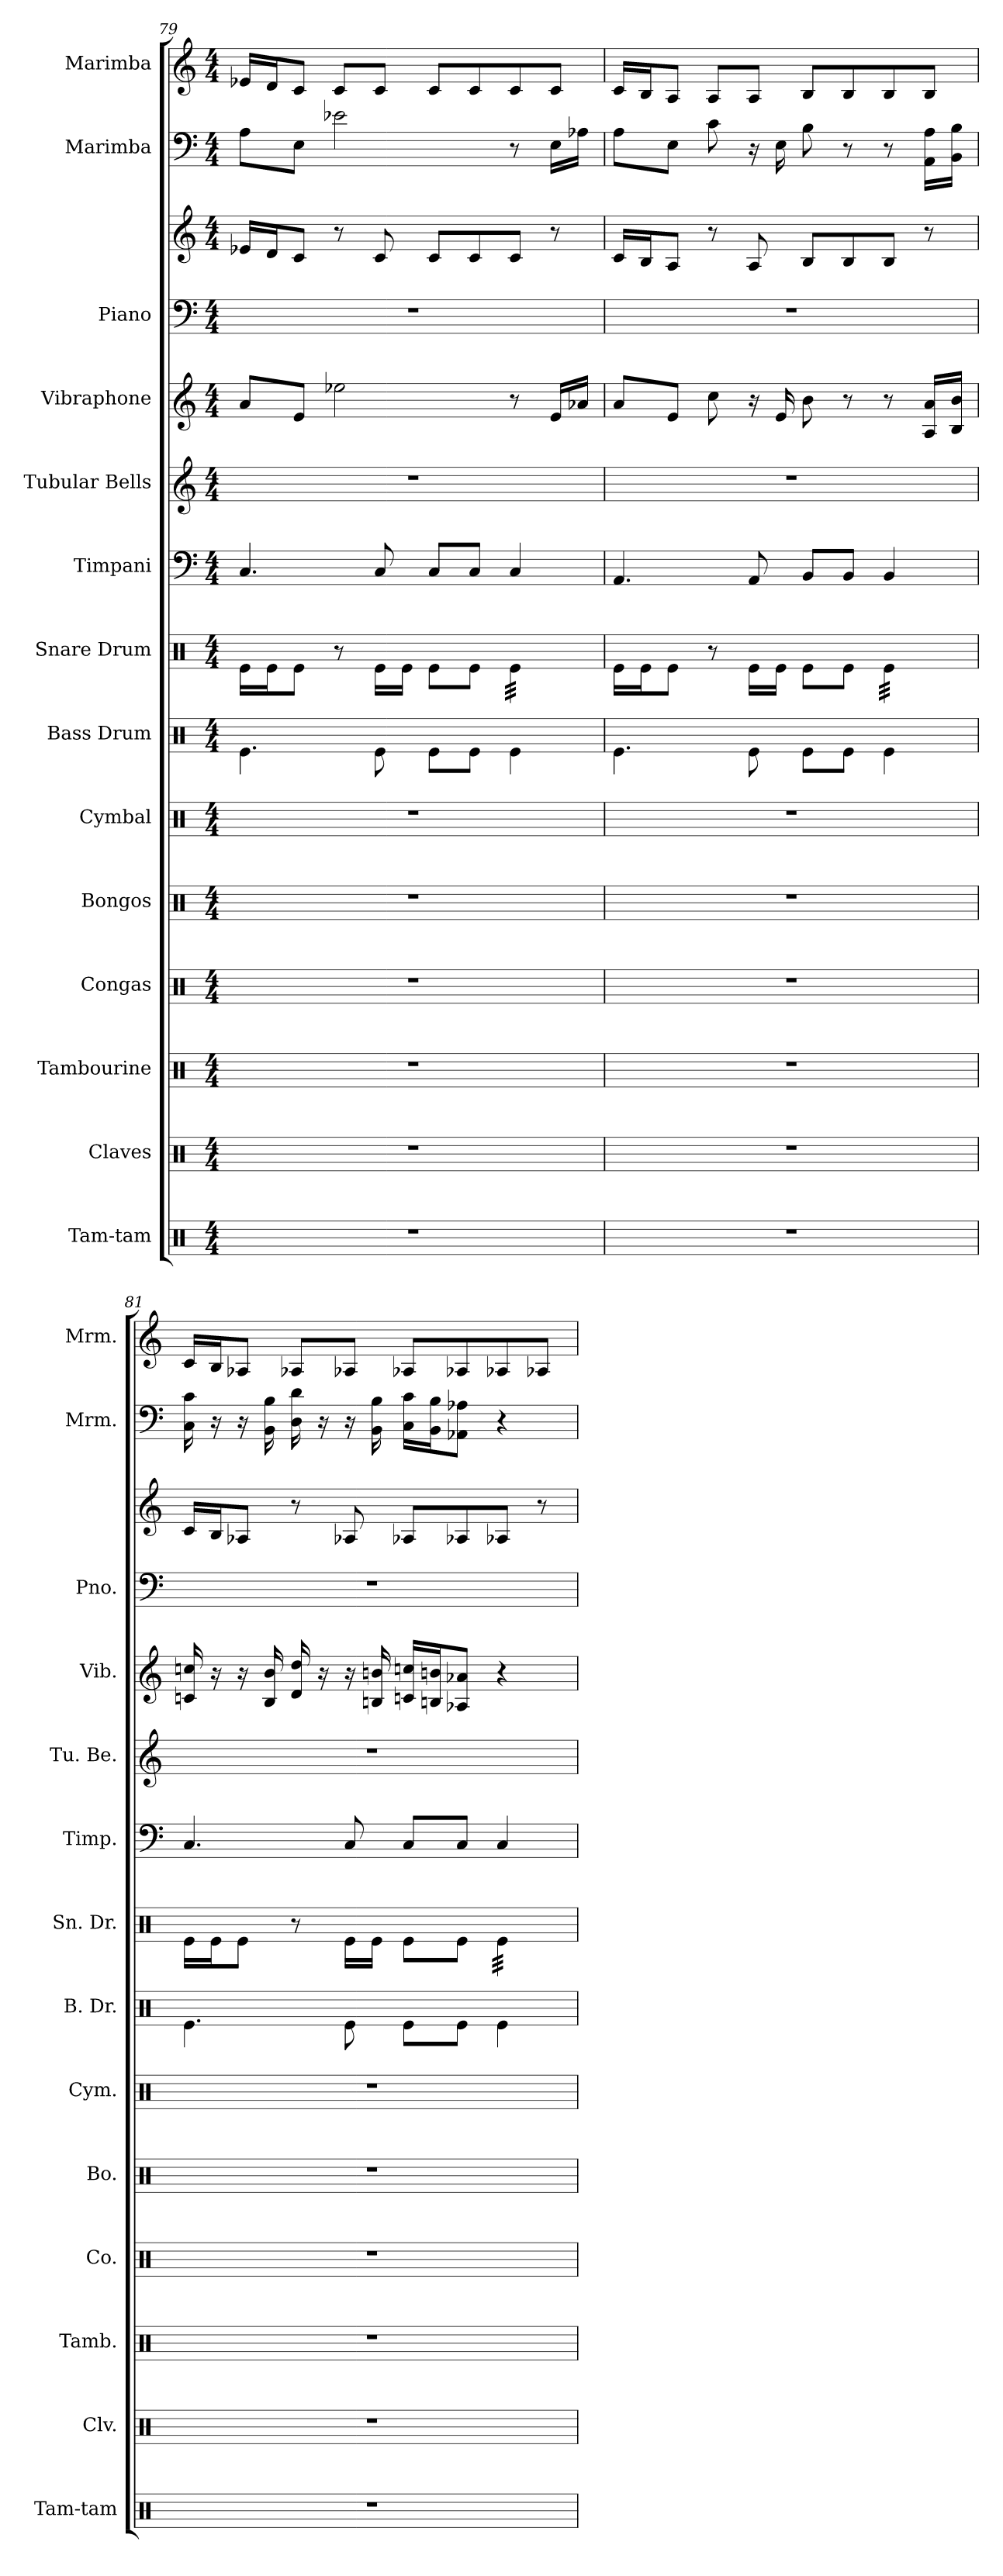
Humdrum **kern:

**kern	**kern	**kern	**kern	**kern	**kern	**kern	**kern	**kern	**kern	**kern	**kern	**kern	**kern	**kern
*part14	*part13	*part12	*part11	*part10	*part9	*part8	*part7	*part6	*part5	*part4	*part3	*part3	*part2	*part1
*staff15	*staff14	*staff13	*staff12	*staff11	*staff10	*staff9	*staff8	*staff7	*staff6	*staff5	*staff4	*staff3	*staff2	*staff1
*I"Tam-tam	*I"Claves	*I"Tambourine	*I"Congas	*I"Bongos	*I"Cymbal	*I"Bass Drum	*I"Snare Drum	*I"Timpani	*I"Tubular Bells	*I"Vibraphone	*I"Piano	*	*I"Marimba	*I"Marimba
*I'Tam-tam	*I'Clv.	*I'Tamb.	*I'Co.	*I'Bo.	*I'Cym.	*I'B. Dr.	*I'Sn. Dr.	*I'Timp.	*I'Tu. Be.	*I'Vib.	*I'Pno.	*	*I'Mrm.	*I'Mrm.
!!LO:PB:g=z
*clefX	*clefX	*clefX	*clefX	*clefX	*clefX	*clefX	*clefX	*clefF4	*clefG2	*clefG2	*clefF4	*clefG2	*clefF4	*clefG2
*k[]	*k[]	*k[]	*k[]	*k[]	*k[]	*k[]	*k[]	*k[]	*k[]	*k[]	*k[]	*k[]	*k[]	*k[]
*M4/4	*M4/4	*M4/4	*M4/4	*M4/4	*M4/4	*M4/4	*M4/4	*M4/4	*M4/4	*M4/4	*M4/4	*M4/4	*M4/4	*M4/4
=79	=79	=79	=79	=79	=79	=79	=79	=79	=79	=79	=79	=79	=79	=79
1r	1r	1r	1r	1r	1r	4.Re\	16Re\LL	4.C/	1r	8a/L	1r	16e-X/LL	8A\L	16e-X/LL
.	.	.	.	.	.	.	16Re\J	.	.	.	.	16d/J	.	16d/J
.	.	.	.	.	.	.	8Re\J	.	.	8e/J	.	8c/J	8E\J	8c/J
.	.	.	.	.	.	.	8r	.	.	2ee-X\	.	8r	2e-X\	8c/L
.	.	.	.	.	.	8Re\	16Re\LL	8C/	.	.	.	8c/	.	8c/J
.	.	.	.	.	.	.	16Re\JJ	.	.	.	.	.	.	.
.	.	.	.	.	.	8Re\L	8Re\L	8C/L	.	.	.	8c/L	.	8c/L
.	.	.	.	.	.	8Re\J	8Re\J	8C/J	.	.	.	8c/	.	8c/
*	*	*	*	*	*	*	*tremolo	*	*	*	*	*	*	*
.	.	.	.	.	.	4Re\	32Re\LLL	4C/	.	8r	.	8c/J	8r	8c/
.	.	.	.	.	.	.	32Re\	.	.	.	.	.	.	.
.	.	.	.	.	.	.	32Re\	.	.	.	.	.	.	.
.	.	.	.	.	.	.	32Re\	.	.	.	.	.	.	.
.	.	.	.	.	.	.	32Re\	.	.	16e/LL	.	8r	16E\LL	8c/J
.	.	.	.	.	.	.	32Re\	.	.	.	.	.	.	.
.	.	.	.	.	.	.	32Re\	.	.	16a-X/JJ	.	.	16A-X\JJ	.
.	.	.	.	.	.	.	32Re\JJJ	.	.	.	.	.	.	.
*	*	*	*	*	*	*	*Xtremolo	*	*	*	*	*	*	*
=80	=80	=80	=80	=80	=80	=80	=80	=80	=80	=80	=80	=80	=80	=80
1r	1r	1r	1r	1r	1r	4.Re\	16Re\LL	4.AA/	1r	8a/L	1r	16c/LL	8A\L	16c/LL
.	.	.	.	.	.	.	16Re\J	.	.	.	.	16B/J	.	16B/J
.	.	.	.	.	.	.	8Re\J	.	.	8e/J	.	8A/J	8E\J	8A/J
.	.	.	.	.	.	.	8r	.	.	8cc\	.	8r	8c\	8A/L
.	.	.	.	.	.	8Re\	16Re\LL	8AA/	.	16r	.	8A/	16r	8A/J
.	.	.	.	.	.	.	16Re\JJ	.	.	16e/	.	.	16E\	.
.	.	.	.	.	.	8Re\L	8Re\L	8BB/L	.	8b\	.	8B/L	8B\	8B/L
.	.	.	.	.	.	8Re\J	8Re\J	8BB/J	.	8r	.	8B/	8r	8B/
*	*	*	*	*	*	*	*tremolo	*	*	*	*	*	*	*
.	.	.	.	.	.	4Re\	32Re\LLL	4BB/	.	8r	.	8B/J	8r	8B/
.	.	.	.	.	.	.	32Re\	.	.	.	.	.	.	.
.	.	.	.	.	.	.	32Re\	.	.	.	.	.	.	.
.	.	.	.	.	.	.	32Re\	.	.	.	.	.	.	.
.	.	.	.	.	.	.	32Re\	.	.	16A/ 16a/LL	.	8r	16AA\ 16A\LL	8B/J
.	.	.	.	.	.	.	32Re\	.	.	.	.	.	.	.
.	.	.	.	.	.	.	32Re\	.	.	16B/ 16b/JJ	.	.	16BB\ 16B\JJ	.
.	.	.	.	.	.	.	32Re\JJJ	.	.	.	.	.	.	.
*	*	*	*	*	*	*	*Xtremolo	*	*	*	*	*	*	*
!!LO:PB:g=z
=81	=81	=81	=81	=81	=81	=81	=81	=81	=81	=81	=81	=81	=81	=81
1r	1r	1r	1r	1r	1r	4.Re\	16Re\LL	4.C/	1r	16cn/ 16ccn/	1r	16c/LL	16C\ 16c\	16c/LL
.	.	.	.	.	.	.	16Re\J	.	.	16r	.	16B/J	16r	16B/J
.	.	.	.	.	.	.	8Re\J	.	.	16r	.	8A-X/J	16r	8A-X/J
.	.	.	.	.	.	.	.	.	.	16B/ 16b/	.	.	16BB\ 16B\	.
.	.	.	.	.	.	.	8r	.	.	16d/ 16dd/	.	8r	16D\ 16d\	8A-X/L
.	.	.	.	.	.	.	.	.	.	16r	.	.	16r	.
.	.	.	.	.	.	8Re\	16Re\LL	8C/	.	16r	.	8A-X/	16r	8A-X/J
.	.	.	.	.	.	.	16Re\JJ	.	.	16Bn/ 16bn/	.	.	16BB\ 16B\	.
.	.	.	.	.	.	8Re\L	8Re\L	8C/L	.	16cn/ 16ccn/LL	.	8A-X/L	16C\ 16c\LL	8A-X/L
.	.	.	.	.	.	.	.	.	.	16Bn/ 16bn/J	.	.	16BB\ 16B\J	.
.	.	.	.	.	.	8Re\J	8Re\J	8C/J	.	8A-X/ 8a-X/J	.	8A-X/	8AA-X\ 8A-X\J	8A-X/
*	*	*	*	*	*	*	*tremolo	*	*	*	*	*	*	*
.	.	.	.	.	.	4Re\	32Re\LLL	4C/	.	4r	.	8A-X/J	4r	8A-X/
.	.	.	.	.	.	.	32Re\	.	.	.	.	.	.	.
.	.	.	.	.	.	.	32Re\	.	.	.	.	.	.	.
.	.	.	.	.	.	.	32Re\	.	.	.	.	.	.	.
.	.	.	.	.	.	.	32Re\	.	.	.	.	8r	.	8A-X/J
.	.	.	.	.	.	.	32Re\	.	.	.	.	.	.	.
.	.	.	.	.	.	.	32Re\	.	.	.	.	.	.	.
.	.	.	.	.	.	.	32Re\JJJ	.	.	.	.	.	.	.
*	*	*	*	*	*	*	*Xtremolo	*	*	*	*	*	*	*
=	=	=	=	=	=	=	=	=	=	=	=	=	=	=
*-	*-	*-	*-	*-	*-	*-	*-	*-	*-	*-	*-	*-	*-	*-
